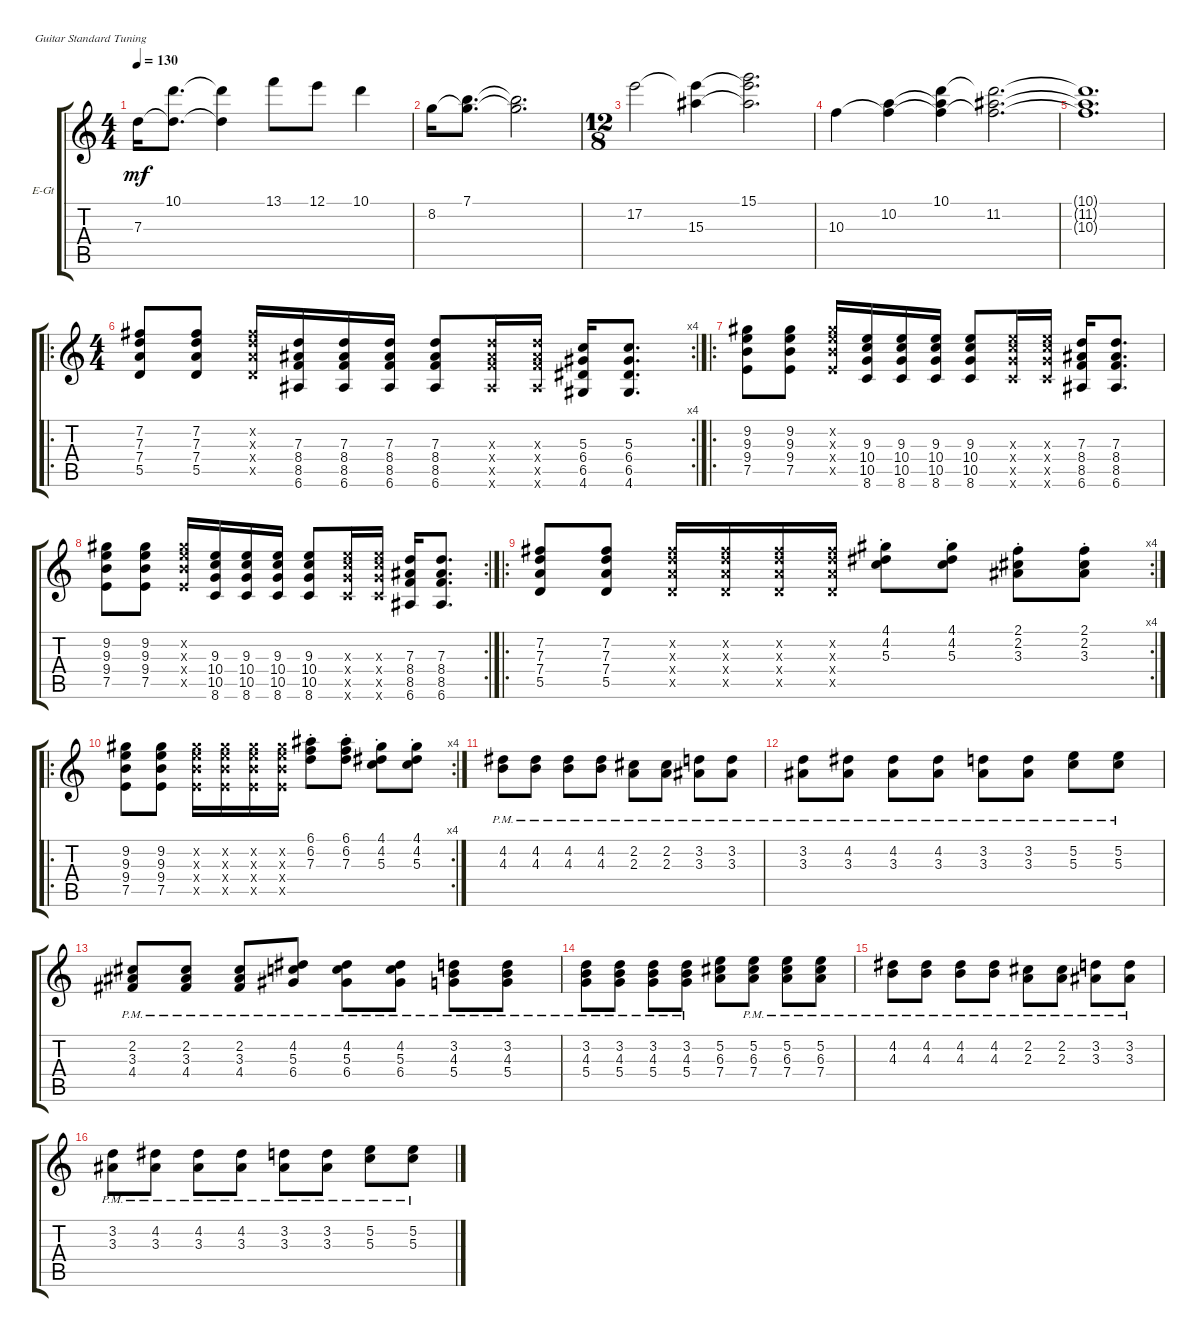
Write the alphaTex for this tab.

\defaultSystemsLayout 4
\bracketExtendMode groupsimilarinstruments
\firstSystemTrackNameOrientation horizontal
\otherSystemsTrackNameOrientation horizontal
\track ("Electric Guitar" "E-Gt") {instrument distortionguitar}
\staff {score tabs}
\tuning (E4 B3 G3 D3 A2 E2)
\ts (4 4)
\tempo 130
\clef g2
\ks c
7.3.16{dy mf instrument distortionguitar} (10.1 7.3{t}).8{d} (10.1{t} 7.3{t}).4 13.1.8 12.1.8 10.1.4 |
8.2.16 (7.1 8.2{t}).8{d} (7.1{t} 8.2{t}).2{d} |
\ts (12 8)
17.2.2 (15.3 17.2{t}).4 (15.1 17.2{t} 15.3{t}).2{d} |
10.3.4 (10.2 10.3{t}).4 (10.1 10.3{t} 10.2{t}).4 (11.2 10.1{t} 10.3{t}).2{d} |
(11.2{t} 10.1{t} 10.3{t}).1{d} |
\ro
\rc 4
\ts (4 4)
(5.5 7.4 7.3 7.2).8 (5.5 7.4 7.3 7.2).8 (5.5{x} 7.4{x} 7.3{x} 7.2{x}).16 (7.3 8.4 8.5 6.6).16 (6.6 8.5 8.4 7.3).16 (7.3 8.4 8.5 6.6).16 (6.6 8.5 8.4 7.3).8 (6.6{x} 8.5{x} 8.4{x} 7.3{x}).16 (6.6{x} 8.5{x} 8.4{x} 7.3{x}).16 (4.6 6.5 6.4 5.3).16 (5.3 6.4 6.5 4.6).8{d} |
\ro
(9.2 9.3 9.4 7.5).8 (9.2 9.3 9.4 7.5).8 (9.2{x} 9.3{x} 9.4{x} 7.5{x}).16 (9.3 10.4 10.5 8.6).16 (9.3 10.4 10.5 8.6).16 (9.3 10.4 10.5 8.6).16 (9.3 10.4 10.5 8.6).8 (9.3{x} 10.4{x} 10.5{x} 8.6{x}).16 (9.3{x} 10.4{x} 10.5{x} 8.6{x}).16 (7.3 8.4 8.5 6.6).16 (7.3 8.4 8.5 6.6).8{d} |
\rc 2
(9.2 9.3 9.4 7.5).8 (9.2 9.3 9.4 7.5).8 (9.2{x} 9.3{x} 9.4{x} 7.5{x}).16 (9.3 10.4 10.5 8.6).16 (9.3 10.4 10.5 8.6).16 (9.3 10.4 10.5 8.6).16 (9.3 10.4 10.5 8.6).8 (9.3{x} 10.4{x} 10.5{x} 8.6{x}).16 (9.3{x} 10.4{x} 10.5{x} 8.6{x}).16 (7.3 8.4 8.5 6.6).16 (7.3 8.4 8.5 6.6).8{d} |
\ro
\rc 4
(5.5 7.4 7.3 7.2).8 (7.2 7.3 7.4 5.5).8 (5.5{x} 7.4{x} 7.3{x} 7.2{x}).16 (7.2{x} 7.3{x} 7.4{x} 5.5{x}).16 (5.5{x} 7.4{x} 7.3{x} 7.2{x}).16 (7.2{x} 7.3{x} 7.4{x} 5.5{x}).16 (5.3{st} 4.2{st} 4.1{st}).8 (4.1{st} 4.2{st} 5.3{st}).8 (3.3{st} 2.2{st} 2.1{st}).8 (2.1{st} 2.2{st} 3.3{st}).8 |
\ro
\rc 4
(9.2 9.3 9.4 7.5).8 (9.2 9.3 9.4 7.5).8 (9.2{x} 9.3{x} 9.4{x} 7.5{x}).16 (9.2{x} 9.3{x} 9.4{x} 7.5{x}).16 (9.2{x} 9.3{x} 9.4{x} 7.5{x}).16 (9.2{x} 9.3{x} 9.4{x} 7.5{x}).16 (6.1{st} 6.2{st} 7.3{st}).8 (6.1{st} 6.2{st} 7.3{st}).8 (4.1{st} 4.2{st} 5.3{st}).8 (4.1{st} 4.2{st} 5.3{st}).8 |
(4.3{pm} 4.2{pm}).8 (4.2{pm} 4.3{pm}).8 (4.2{pm} 4.3{pm}).8 (4.2{pm} 4.3{pm}).8 (2.3{pm} 2.2{pm}).8 (2.3{pm} 2.2{pm}).8 (3.3{pm} 3.2{pm}).8 (3.3{pm} 3.2{pm}).8 |
(3.2{pm} 3.3{pm}).8 (3.3{pm} 4.2{pm}).8 (4.2{pm} 3.3{pm}).8 (4.2{pm} 3.3{pm}).8 (3.3{pm} 3.2{pm}).8 (3.2{pm} 3.3{pm}).8 (5.3{pm} 5.2{pm}).8 (5.2{pm} 5.3{pm}).8 |
(2.2{pm} 3.3{pm} 4.4{pm}).8 (2.2{pm} 3.3{pm} 4.4{pm}).8 (3.3{pm} 2.2{pm} 4.4{pm}).8 (4.2{pm} 5.3{pm} 6.4{pm}).8 (5.3{pm} 4.2{pm} 6.4{pm}).8 (4.2{pm} 5.3{pm} 6.4{pm}).8 (3.2{pm} 4.3{pm} 5.4{pm}).8 (4.3{pm} 3.2{pm} 5.4{pm}).8 |
(3.2{pm} 4.3{pm} 5.4{pm}).8 (4.3{pm} 3.2{pm} 5.4{pm}).8 (4.3{pm} 3.2{pm} 5.4{pm}).8 (4.3{pm} 3.2{pm} 5.4{pm}).8 (5.2 6.3 7.4).8 (7.4{pm} 6.3{pm} 5.2{pm}).8 (5.2{pm} 6.3{pm} 7.4{pm}).8 (7.4{pm} 6.3{pm} 5.2{pm}).8 |
(4.3{pm} 4.2{pm}).8 (4.2{pm} 4.3{pm}).8 (4.2{pm} 4.3{pm}).8 (4.2{pm} 4.3{pm}).8 (2.3{pm} 2.2{pm}).8 (2.3{pm} 2.2{pm}).8 (3.3{pm} 3.2{pm}).8 (3.3{pm} 3.2{pm}).8 |
(3.2{pm} 3.3{pm}).8 (3.3{pm} 4.2{pm}).8 (4.2{pm} 3.3{pm}).8 (4.2{pm} 3.3{pm}).8 (3.3{pm} 3.2{pm}).8 (3.2{pm} 3.3{pm}).8 (5.3{pm} 5.2{pm}).8 (5.2{pm} 5.3{pm}).8
